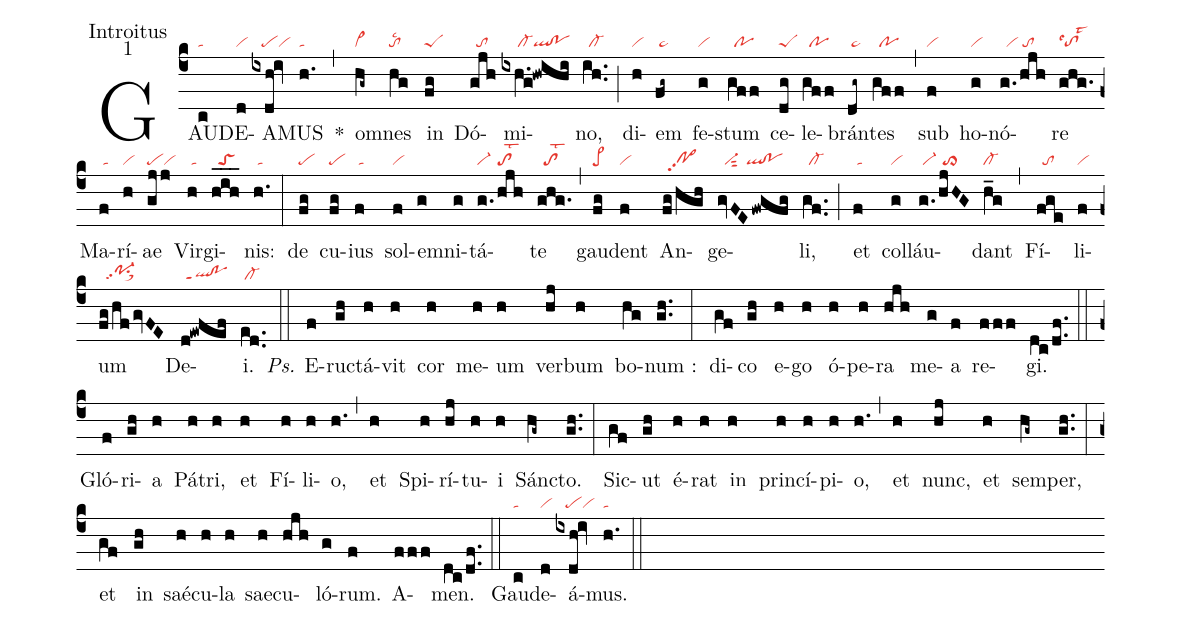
office-part:Introitus;
mode:1;
nabc-lines:1;
%%
(c4) GAU(c|ta)DE(d|vi)A(ixdh!iv|///pevi)MUS(h.|ta) *(,)
o(hg~|cl~)mnes(hg|tolsc2) in(fg|peS) Dó(gjh|//to)mi(ixh.g!hwihi|/////cl-ql!po)no,(ih..|//cl-) (;)
di(h|vi)em(fg~|/pe~) fe(g|vi)stum(gff|//po) ce(dg|peS)le(gff|//po)brán(dg~|/pe~)tes(gff|//po) (,)
sub(f|vi) ho(g|vi)<nlba>nó(g./hjh|//vi/to)</nlba>re(ghg.|tolsc4lst3) Ma(f|/ta)rí(h|vi)ae(gjj|pevi) Vir(h|/ta)gi(hih___|//toS)nis:(h.|/ta) (:)
de(fg|pe) cu(fg|pe)ius(f|/ta) sol(f|vi)e(g)mni(g)tá(g./hjh|vi-//tolst2)te(ghg.|//tolst2) (,) gau(fg|pe>)dent(f|vi) An(fg/hgh|//po>hgpp2)ge(gvFEfwgfg|//vi-sut2//ql!po)li,(gf..|//cl-) (;)
et(f|/ta) col(g|vi)<nlba>láu(g./hjHG|/vi-//to>)</nlba>dant(h_g|cl-) (,) Fí(fge|//to)li(f|vi)um(fg/hfgvFE|//po-1pp2su1sux1) De(d!ewfef|/ql!poppt1)i.(ed..|/cl-) (::)

<i>Ps.</i> E(f)ru(gh)ctá(h)vit(h) cor(h) me(h)um(h) ver(hj)bum(h) bo(hg)num :(gh..) (:) di(gf)co(gh) e(h)go(h) ó(h)pe(h)ra(hjh) me(g)a(f) re(fff)gi.(dc/df..) (::)

Gló(f)ri(gh)a(h) Pá(h)tri,(h) et(h) Fí(h)li(h)o,(h.) (,) et(h) Spi(h)rí(hj)tu(h)i(h) Sán(hg~)cto.(gh..) (:)
Sic(gf)ut(gh) é(h)rat(h) in(h) prin(h)cí(h)pi(h)o,(h.) (,) et(h) nunc,(hj) et(h) sem(hg~)per,(gh..) (:)
et(gf) in(gh) saé(h)cu(h)la(h) sae(h)cu(hjh)ló(g)rum.(f) A(fff)men.(dc/df..) (::)

Gau(c|ta)de(d|vi)á(ixdh!iv|///pevi)mus.(h.|ta) (::)
